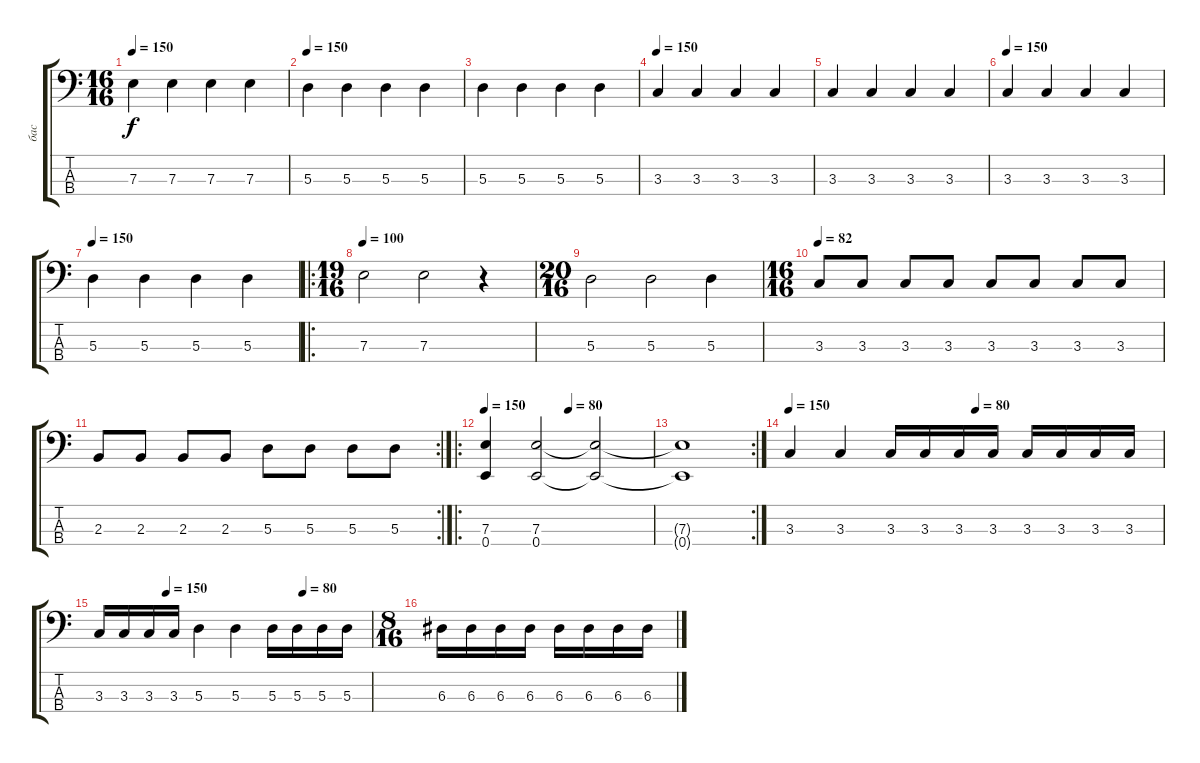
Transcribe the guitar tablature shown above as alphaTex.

\track ("бас" "бас") {instrument electricbassfinger}
\staff {score tabs}
\tuning (G2 D2 A1 E1) {hide}
\ts (16 16)
\tempo 150
\clef f4
\ks c
7.3.4{dy f} 7.3.4 7.3.4 7.3.4 |
\tempo 150
5.3.4 5.3.4 5.3.4 5.3.4 |
5.3.4 5.3.4 5.3.4 5.3.4 |
\tempo 150
3.3.4 3.3.4 3.3.4 3.3.4 |
3.3.4 3.3.4 3.3.4 3.3.4 |
\tempo 150
3.3.4 3.3.4 3.3.4 3.3.4 |
\tempo 150
5.3.4 5.3.4 5.3.4 5.3.4 |
\ro
\ts (19 16)
\tempo 100
7.3.2 7.3.2 r.4 |
\ts (20 16)
5.3.2 5.3.2 5.3.4 |
\ts (16 16)
\tempo 82
3.3.8 3.3.8 3.3.8 3.3.8 3.3.8 3.3.8 3.3.8 3.3.8 |
\rc 2
2.3.8 2.3.8 2.3.8 2.3.8 5.3.8 5.3.8 5.3.8 5.3.8 |
\ro
\tempo 150
\tempo (80 0.5)
(7.3 0.4).4 (7.3 0.4).2 (7.3{t} 0.4{t}).2 |
\rc 2
(7.3{t} 0.4{t}).1 |
\tempo 150
\tempo (80 0.5)
3.3.4 3.3.4 3.3.16 3.3.16 3.3.16 3.3.16 3.3.16 3.3.16 3.3.16 3.3.16 |
\tempo (150 0.25)
\tempo (80 0.75)
3.3.16 3.3.16 3.3.16 3.3.16 5.3.4 5.3.4 5.3.16 5.3.16 5.3.16 5.3.16 |
\ts (8 16)
6.3.16 6.3.16 6.3.16 6.3.16 6.3.16 6.3.16 6.3.16 6.3.16
